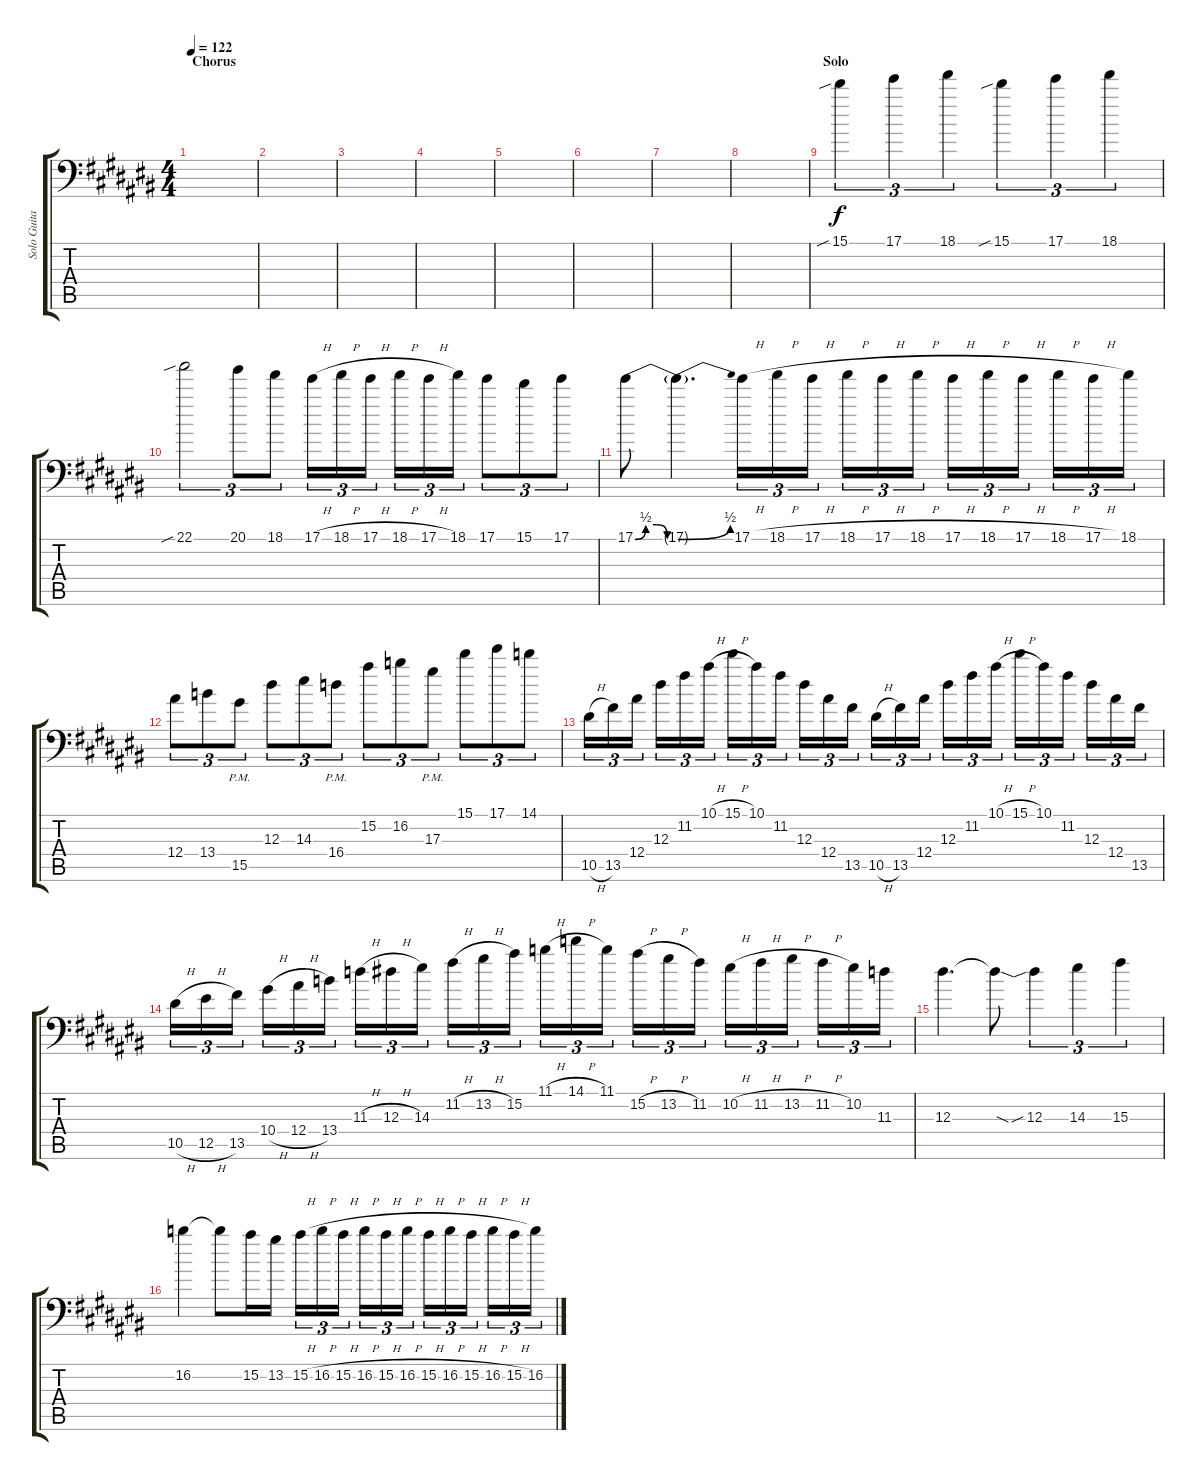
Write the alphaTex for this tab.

\track ("Solo Guitar" "Solo Guita") {instrument distortionguitar}
\staff {score tabs}
\tuning (C4 G3 Eb3 Bb2 F2 Bb1) {hide}
\ts (4 4)
\section ("" "Chorus")
\tempo 122
\clef f4
\ks a#minor
|
|
|
|
|
|
|
|
\section ("" "Solo")
15.1{sib}.4{tu (3 2)} 17.1.4{tu (3 2)} 18.1.4{tu (3 2)} 15.1{sib}.4{tu (3 2)} 17.1.4{tu (3 2)} 18.1.4{tu (3 2)} |
22.1{sib}.2{tu (3 2)} 20.1.8{tu (3 2)} 18.1.8{tu (3 2)} 17.1{h}.16{tu (3 2)} 18.1{h}.16{tu (3 2)} 17.1{h}.16{tu (3 2)} 18.1{h}.16{tu (3 2)} 17.1{h}.16{tu (3 2)} 18.1.16{tu (3 2)} 17.1.8{tu (3 2)} 15.1.8{tu (3 2)} 17.1.8{tu (3 2)} |
17.1{be (custom 0 0 15 2 30 2 45 0 60 0)}.8 17.1{be (bend 0 0 60 2) t}.4{d} 17.1{h}.16{tu (3 2)} 18.1{h}.16{tu (3 2)} 17.1{h}.16{tu (3 2)} 18.1{h}.16{tu (3 2)} 17.1{h}.16{tu (3 2)} 18.1{h}.16{tu (3 2)} 17.1{h}.16{tu (3 2)} 18.1{h}.16{tu (3 2)} 17.1{h}.16{tu (3 2)} 18.1{h}.16{tu (3 2)} 17.1{h}.16{tu (3 2)} 18.1.16{tu (3 2)} |
12.4.8{tu (3 2)} 13.4.8{tu (3 2)} 15.5{pm}.8{tu (3 2)} 12.3.8{tu (3 2)} 14.3.8{tu (3 2)} 16.4{pm}.8{tu (3 2)} 15.2.8{tu (3 2)} 16.2.8{tu (3 2)} 17.3{pm}.8{tu (3 2)} 15.1.8{tu (3 2)} 17.1.8{tu (3 2)} 14.1.8{tu (3 2)} |
10.5{h}.16{tu (3 2)} 13.5.16{tu (3 2)} 12.4.16{tu (3 2)} 12.3.16{tu (3 2)} 11.2.16{tu (3 2)} 10.1{h}.16{tu (3 2)} 15.1{h}.16{tu (3 2)} 10.1.16{tu (3 2)} 11.2.16{tu (3 2)} 12.3.16{tu (3 2)} 12.4.16{tu (3 2)} 13.5.16{tu (3 2)} 10.5{h}.16{tu (3 2)} 13.5.16{tu (3 2)} 12.4.16{tu (3 2)} 12.3.16{tu (3 2)} 11.2.16{tu (3 2)} 10.1{h}.16{tu (3 2)} 15.1{h}.16{tu (3 2)} 10.1.16{tu (3 2)} 11.2.16{tu (3 2)} 12.3.16{tu (3 2)} 12.4.16{tu (3 2)} 13.5.16{tu (3 2)} |
10.5{h}.16{tu (3 2)} 12.5{h}.16{tu (3 2)} 13.5.16{tu (3 2)} 10.4{h}.16{tu (3 2)} 12.4{h}.16{tu (3 2)} 13.4.16{tu (3 2)} 11.3{h}.16{tu (3 2)} 12.3{h}.16{tu (3 2)} 14.3.16{tu (3 2)} 11.2{h}.16{tu (3 2)} 13.2{h}.16{tu (3 2)} 15.2.16{tu (3 2)} 11.1{h}.16{tu (3 2)} 14.1{h}.16{tu (3 2)} 11.1.16{tu (3 2)} 15.2{h}.16{tu (3 2)} 13.2{h}.16{tu (3 2)} 11.2.16{tu (3 2)} 10.2{h}.16{tu (3 2)} 11.2{h}.16{tu (3 2)} 13.2{h}.16{tu (3 2)} 11.2{h}.16{tu (3 2)} 10.2.16{tu (3 2)} 11.3.16{tu (3 2)} |
12.3.4{d} 12.3{sod t}.8 12.3{sib}.4{tu (3 2)} 14.3.4{tu (3 2)} 15.3.4{tu (3 2)} |
16.2.4 16.2{t}.8 15.2.16 13.2.16 15.2{h}.16{tu (3 2)} 16.2{h}.16{tu (3 2)} 15.2{h}.16{tu (3 2)} 16.2{h}.16{tu (3 2)} 15.2{h}.16{tu (3 2)} 16.2{h}.16{tu (3 2)} 15.2{h}.16{tu (3 2)} 16.2{h}.16{tu (3 2)} 15.2{h}.16{tu (3 2)} 16.2{h}.16{tu (3 2)} 15.2{h}.16{tu (3 2)} 16.2.16{tu (3 2)}
